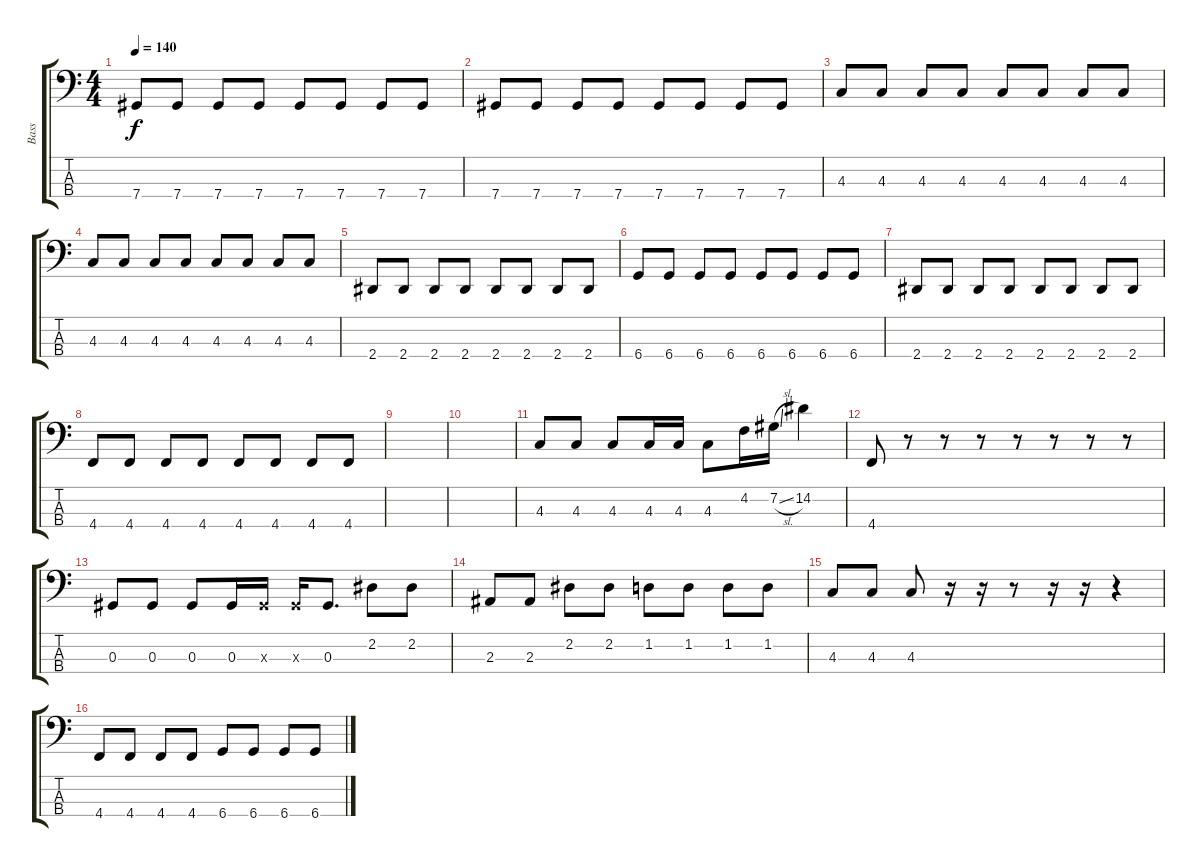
\track ("Bass" "Bass") {instrument slapbass1}
\staff {score tabs}
\tuning (Gb2 Db2 Ab1 Db1) {hide}
\ts (4 4)
\tempo 140
\clef f4
\ks c
7.4.8{dy f} 7.4.8 7.4.8 7.4.8 7.4.8 7.4.8 7.4.8 7.4.8 |
7.4.8 7.4.8 7.4.8 7.4.8 7.4.8 7.4.8 7.4.8 7.4.8 |
4.3.8 4.3.8 4.3.8 4.3.8 4.3.8 4.3.8 4.3.8 4.3.8 |
4.3.8 4.3.8 4.3.8 4.3.8 4.3.8 4.3.8 4.3.8 4.3.8 |
2.4.8 2.4.8 2.4.8 2.4.8 2.4.8 2.4.8 2.4.8 2.4.8 |
6.4.8 6.4.8 6.4.8 6.4.8 6.4.8 6.4.8 6.4.8 6.4.8 |
2.4.8 2.4.8 2.4.8 2.4.8 2.4.8 2.4.8 2.4.8 2.4.8 |
4.4.8 4.4.8 4.4.8 4.4.8 4.4.8 4.4.8 4.4.8 4.4.8 |
|
|
4.3.8 4.3.8 4.3.8 4.3.16 4.3.16 4.3.8 4.2.16 7.2{sl}.16 14.2.4 |
4.4.8 r.8 r.8 r.8 r.8 r.8 r.8 r.8 |
0.3.8 0.3.8 0.3.8 0.3.16 0.3{x}.16 0.3{x}.16 0.3.8{d} 2.2.8 2.2.8 |
2.3.8 2.3.8 2.2.8 2.2.8 1.2.8 1.2.8 1.2.8 1.2.8 |
4.3.8 4.3.8 4.3.8 r.16 r.16 r.8 r.16 r.16 r.4 |
4.4.8 4.4.8 4.4.8 4.4.8 6.4.8 6.4.8 6.4.8 6.4.8
